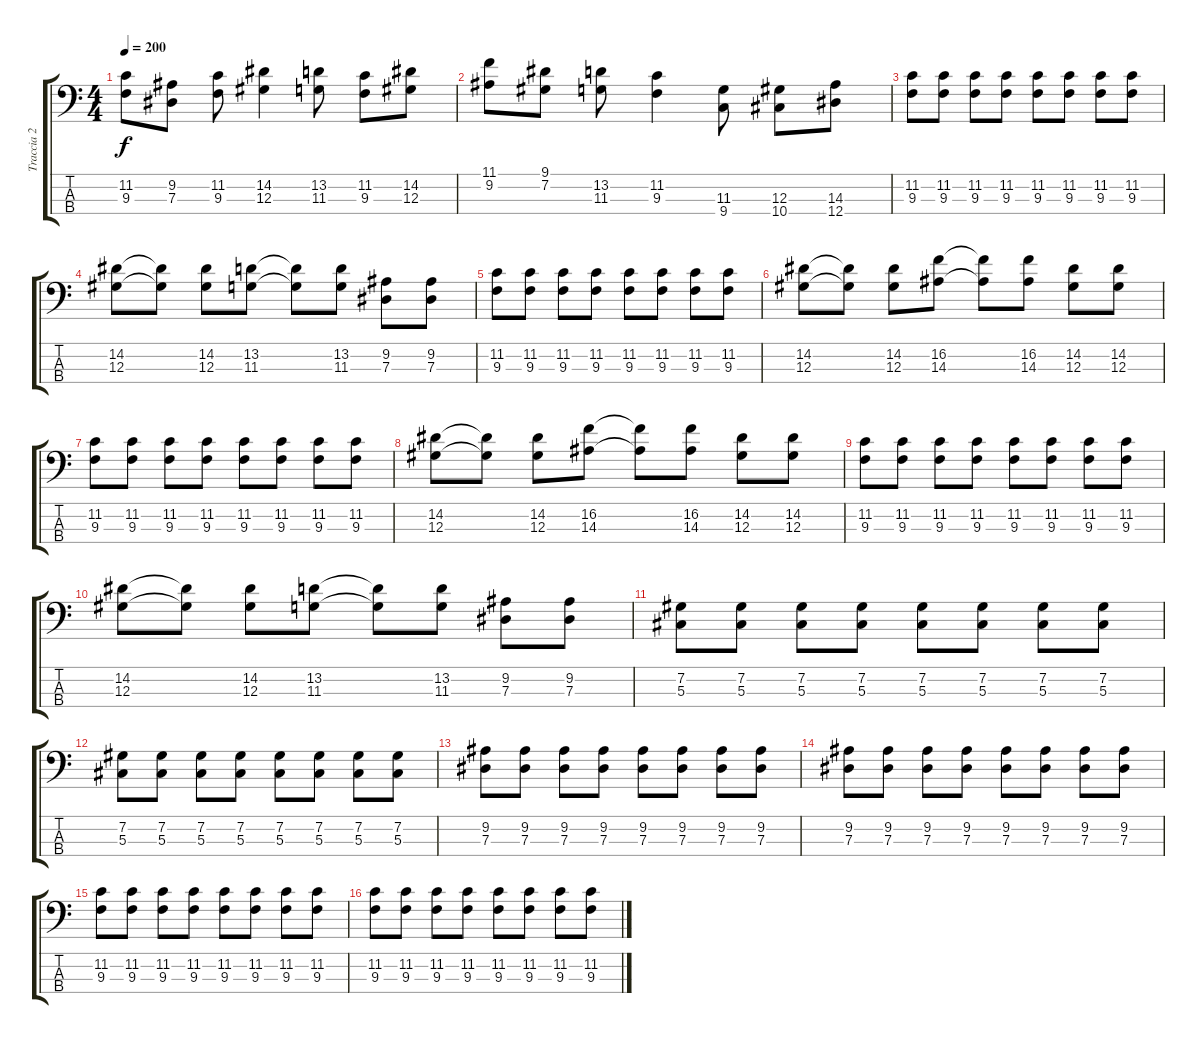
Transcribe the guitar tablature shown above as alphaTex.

\track ("Traccia 2" "Traccia 2") {instrument electricbassfinger}
\staff {score tabs}
\tuning (Gb2 Db2 Ab1 Eb1) {hide}
\ts (4 4)
\tempo 200
\clef f4
\ks c
(11.2 9.3).8{dy f} (9.2 7.3).8 (11.2 9.3).8 (14.2 12.3).4 (13.2 11.3).8 (11.2 9.3).8 (14.2 12.3).8 |
(11.1 9.2).8 (9.1 7.2).8 (13.2 11.3).8 (11.2 9.3).4 (11.3 9.4).8 (12.3 10.4).8 (14.3 12.4).8 |
(11.2 9.3).8 (11.2 9.3).8 (11.2 9.3).8 (11.2 9.3).8 (11.2 9.3).8 (11.2 9.3).8 (11.2 9.3).8 (11.2 9.3).8 |
(14.2 12.3).8 (14.2{t} 12.3{t}).8 (14.2 12.3).8 (13.2 11.3).8 (13.2{t} 11.3{t}).8 (13.2 11.3).8 (9.2 7.3).8 (9.2 7.3).8 |
(11.2 9.3).8 (11.2 9.3).8 (11.2 9.3).8 (11.2 9.3).8 (11.2 9.3).8 (11.2 9.3).8 (11.2 9.3).8 (11.2 9.3).8 |
(14.2 12.3).8 (14.2{t} 12.3{t}).8 (14.2 12.3).8 (16.2 14.3).8 (16.2{t} 14.3{t}).8 (16.2 14.3).8 (14.2 12.3).8 (14.2 12.3).8 |
(11.2 9.3).8 (11.2 9.3).8 (11.2 9.3).8 (11.2 9.3).8 (11.2 9.3).8 (11.2 9.3).8 (11.2 9.3).8 (11.2 9.3).8 |
(14.2 12.3).8 (14.2{t} 12.3{t}).8 (14.2 12.3).8 (16.2 14.3).8 (16.2{t} 14.3{t}).8 (16.2 14.3).8 (14.2 12.3).8 (14.2 12.3).8 |
(11.2 9.3).8 (11.2 9.3).8 (11.2 9.3).8 (11.2 9.3).8 (11.2 9.3).8 (11.2 9.3).8 (11.2 9.3).8 (11.2 9.3).8 |
(14.2 12.3).8 (14.2{t} 12.3{t}).8 (14.2 12.3).8 (13.2 11.3).8 (13.2{t} 11.3{t}).8 (13.2 11.3).8 (9.2 7.3).8 (9.2 7.3).8 |
(7.2 5.3).8 (7.2 5.3).8 (7.2 5.3).8 (7.2 5.3).8 (7.2 5.3).8 (7.2 5.3).8 (7.2 5.3).8 (7.2 5.3).8 |
(7.2 5.3).8 (7.2 5.3).8 (7.2 5.3).8 (7.2 5.3).8 (7.2 5.3).8 (7.2 5.3).8 (7.2 5.3).8 (7.2 5.3).8 |
(9.2 7.3).8 (9.2 7.3).8 (9.2 7.3).8 (9.2 7.3).8 (9.2 7.3).8 (9.2 7.3).8 (9.2 7.3).8 (9.2 7.3).8 |
(9.2 7.3).8 (9.2 7.3).8 (9.2 7.3).8 (9.2 7.3).8 (9.2 7.3).8 (9.2 7.3).8 (9.2 7.3).8 (9.2 7.3).8 |
(11.2 9.3).8 (11.2 9.3).8 (11.2 9.3).8 (11.2 9.3).8 (11.2 9.3).8 (11.2 9.3).8 (11.2 9.3).8 (11.2 9.3).8 |
(11.2 9.3).8 (11.2 9.3).8 (11.2 9.3).8 (11.2 9.3).8 (11.2 9.3).8 (11.2 9.3).8 (11.2 9.3).8 (11.2 9.3).8
